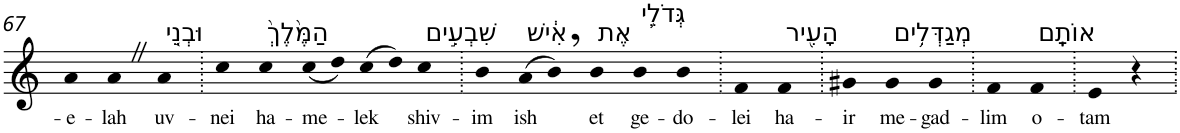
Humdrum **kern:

**kern	**text
*part1	*part1
*staff1	*staff1
*I"Piano	*
*I'Pno	*
!!LO:PB:g=z
*clefG2	*
*k[]	*
=67	=67
!	!LO:LY:b
4a	-e-
!	!LO:LY:b
4aZ	-lah
!LO:TX:a:t=וּבְנֵ֤י	!
!	!LO:LY:b
4a	uv-
=68.	=68.
!	!LO:LY:b
4cc	-nei
!LO:TX:a:t=הַמֶּ֙לֶךְ֙	!
!	!LO:LY:b
4cc	ha-
!	!LO:LY:b
(<8cc	-me-
8dd)	.
!	!LO:LY:b
(>8cc	-lek
8dd)	.
!LO:TX:a:t=שִׁבְעִ֣ים	!
!	!LO:LY:b
4cc	shiv-
=69.	=69.
!	!LO:LY:b
4b	-im
!LO:TX:a:t=אִ֔ישׁ	!
!	!LO:LY:b
(>8a	ish
8b,)	.
!LO:TX:a:t=אֶת	!
!	!LO:LY:b
4b	et
!LO:TX:a:t=גְּדֹלֵ֥י	!
!	!LO:LY:b
4b	ge-
!	!LO:LY:b
4b	-do-
=70.	=70.
!	!LO:LY:b
4f	-lei
!LO:TX:a:t=הָעִ֖יר	!
!	!LO:LY:b
4f	ha-
=71.	=71.
!	!LO:LY:b
4g#X	-ir
!LO:TX:a:t=מְגַדְּלִ֥ים	!
!	!LO:LY:b
4g#	me-
!	!LO:LY:b
4g#	-gad-
=72.	=72.
!	!LO:LY:b
4f	-lim
!LO:TX:a:t=אוֹתָֽם	!
!	!LO:LY:b
4f	o-
=73.	=73.
!	!LO:LY:b
4e	-tam
4r	.
=.	=.
*-	*-
